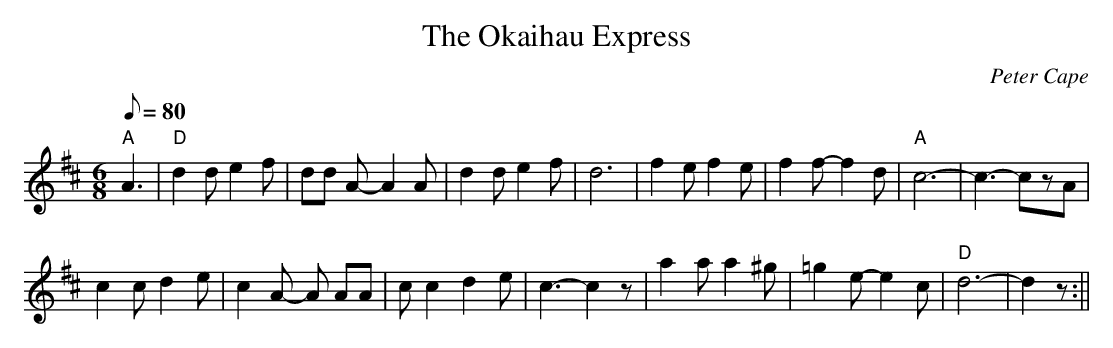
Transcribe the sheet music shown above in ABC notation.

X:1
T:Okaihau Express, The
M:6/8
L:1/8
Q:80
C:Peter Cape
K:D
"A"A3|"D"d2de2f|dd A-A2A|d2de2f|d6|
f2ef2e|f2f-f2d|"A"c6-|c3-czA|!
c2cd2e|c2A- A AA|cc2d2e|c3-c2z|
a2aa2^g|=g2e-e2c|"D"d6-|d2z:||
